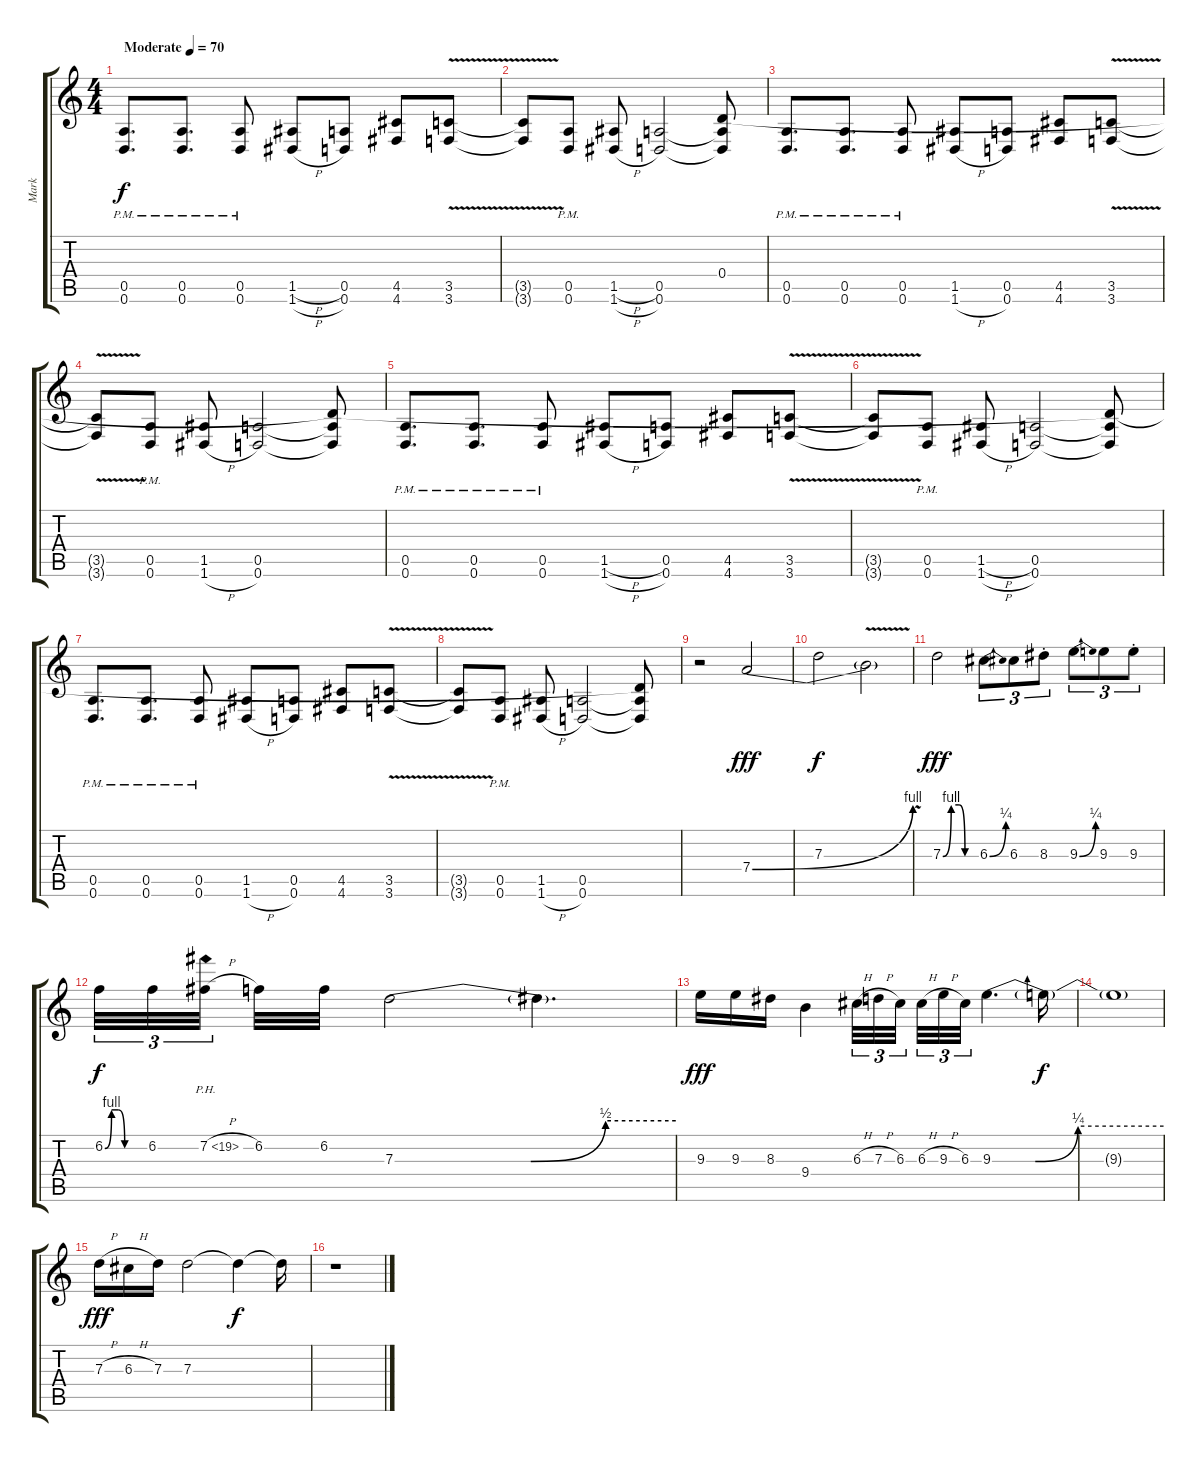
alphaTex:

\track ("Mark" "Mark") {instrument distortionguitar}
\staff {score tabs}
\tuning (E4 B3 G3 D3 A2 D2) {hide}
\ts (4 4)
\tempo (70 "Moderate")
\clef g2
\ks c
(0.5{pm} 0.6{pm}).8{d dy f instrument distortionguitar} (0.5{pm} 0.6{pm}).8{d} (0.5{pm} 0.6{pm}).8 (1.5{h} 1.6{h}).8 (0.5 0.6).8 (4.5 4.6).8 (3.5{v} 3.6{v}).8 |
(3.5{t} 3.6{t}).8 (0.5 0.6{pm}).8 (1.5{h} 1.6{h}).8 (0.5 0.6).2 (0.4 0.5{t} 0.6{t}).8 |
(0.5{pm} 0.6{pm}).8{d} (0.5{pm} 0.6{pm}).8{d} (0.5{pm} 0.6{pm}).8 (1.5 1.6{h}).8 (0.5 0.6).8 (4.5 4.6).8 (3.5{v} 3.6{v}).8 |
(3.5{t} 3.6{t}).8 (0.5 0.6{pm}).8 (1.5 1.6{h}).8 (0.5 0.6).2 (0.4{t} 0.5{t} 0.6{t}).8 |
(0.5{pm} 0.6{pm}).8{d} (0.5{pm} 0.6{pm}).8{d} (0.5{pm} 0.6{pm}).8 (1.5{h} 1.6{h}).8 (0.5 0.6).8 (4.5 4.6).8 (3.5{v} 3.6{v}).8 |
(3.5{t} 3.6{t}).8 (0.5 0.6{pm}).8 (1.5{h} 1.6{h}).8 (0.5 0.6).2 (0.4{t} 0.5{t} 0.6{t}).8 |
(0.5{pm} 0.6{pm}).8{d} (0.5{pm} 0.6{pm}).8{d} (0.5{pm} 0.6{pm}).8 (1.5 1.6{h}).8 (0.5 0.6).8 (4.5 4.6).8 (3.5{v} 3.6{v}).8 |
(3.5{t} 3.6{t}).8 (0.5 0.6{pm}).8 (1.5 1.6{h}).8 (0.5 0.6).2 (0.4{t} 0.5{t} 0.6{t}).8 |
r.2 7.4{be (bend 0 0 60 4)}.2{dy fff} |
7.3.2{dy f} 7.4{v t}.2 |
7.3{be (custom 0 0 15 4 29 4 40 0 60 0)}.2{dy fff} 6.3{be (bend 0 0 60 1)}.8{tu (3 2)} 6.3.8{tu (3 2)} 8.3{st}.8{tu (3 2)} 9.3{be (bend 0 0 60 1)}.8{tu (3 2)} 9.3.8{tu (3 2)} 9.3{st}.8{tu (3 2)} |
6.2{be (custom 0 0 10 4 20 4 30 0 60 0)}.32{tu (3 2) dy f} 6.2.32{tu (3 2)} 7.2{ph 12 h}.32{tu (3 2) beam splitsecondary} 6.2.32 6.2.32 7.3{be (custom 0 0 29 0 45 2 60 2)}.2 7.3{t}.4{d} |
9.3.16{dy fff} 9.3.16 8.3.16 9.4.4 6.3{h}.32{tu (3 2)} 7.3{h}.32{tu (3 2)} 6.3.32{tu (3 2)} 6.3{h}.32{tu (3 2)} 9.3{h}.32{tu (3 2)} 6.3.32{tu (3 2)} 9.3{be (custom 0 0 15 0 30 1 60 1)}.4{d} 9.3{t}.16{dy f} |
9.3{t}.1 |
7.3{h}.16{dy fff} 6.3{h}.16 7.3.16 7.3.2 7.3{t}.4{dy f} 7.3{t}.16 |
r.1
